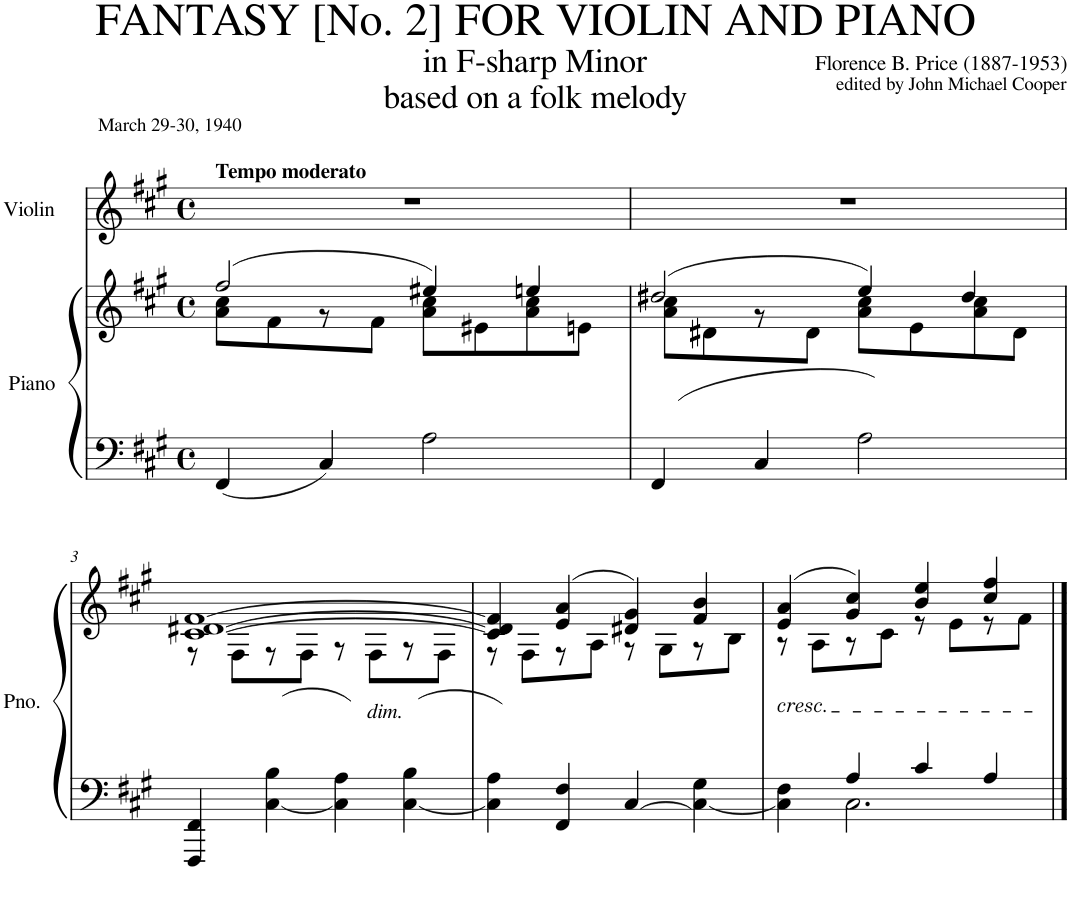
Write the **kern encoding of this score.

**kern	**kern	**kern
*part2	*part2	*part1
*staff3	*staff2	*staff1
*I"Piano	*	*I"Violin
*I'Pno.	*	*I'Vln.
*clefF4	*clefG2	*clefG2
*k[f#c#g#]	*k[f#c#g#]	*k[f#c#g#]
*M4/4	*M4/4	*M4/4
*met(c)	*met(c)	*met(c)
=1	=1	=1
*	*^	*
!	!	!	!LO:TX:a:B:t=Tempo moderato
4FF#/	(2ff#/	8a\ 8cc#\L	1r
.	.	8f#\	.
4C#/	.	8r	.
.	.	8f#\J	.
2A\	4ee#X/)	8a\ 8cc#\L	.
.	.	8e#X\	.
.	4een/	8a\ 8cc#\	.
.	.	8en\J	.
=2	=2	=2	=2
4FF#/	(2dd#X/	8a\ 8cc#\L	1r
.	.	8d#X\	.
4C#/	.	8r	.
.	.	8d#\J	.
2A\	4ee/)	8a\ 8cc#\L	.
.	.	8e\	.
.	4dd#/	8a\ 8cc#\	.
.	.	8d#\J	.
!!LO:LB:g=z
=3	=3	=3	=3
4FFF#/ 4FF#/	[1c# [1d#X [1f#	8r	1r
.	.	8F#\L	.
[4C#\ 4B\	.	8r	.
.	.	8F#\J	.
4C#\] 4A\	.	8r	.
!	!	!LO:TX:b:i:t=dim.	!
.	.	8F#\L	.
[4C#\ 4B\	.	8r	.
.	.	8F#\J	.
=4	=4	=4	=4
4C#\] 4A\	4c#/] 4d#/] 4f#/]	8r	1r
.	.	8F#\L	.
4FF#/ 4F#/	(4e/ 4a/	8r	.
.	.	8A\J	.
[4C#/	4d#X/ 4g#/)	8r	.
.	.	8G#\L	.
4C#\_ 4G#\	4f#/ 4b/	8r	.
.	.	8B\J	.
=5	=5	=5	=5
*^	*	*	*
!	!	!LO:TX:b:i:t=cresc.	!	!
4C#\] 4F#\	4ryy	(4e/ 4a/	8r	1r
.	.	.	8A\L	.
4A/	2.C#\	4g#/ 4cc#/)	8r	.
.	.	.	8c#\J	.
4c#/	.	4b/ 4ee/	8r	.
.	.	.	8e\L	.
4A/	.	4cc#/ 4ff#/	8r	.
.	.	.	8f#\J	.
*v	*v	*	*	*
*	*v	*v	*
==	==	==
*-	*-	*-
